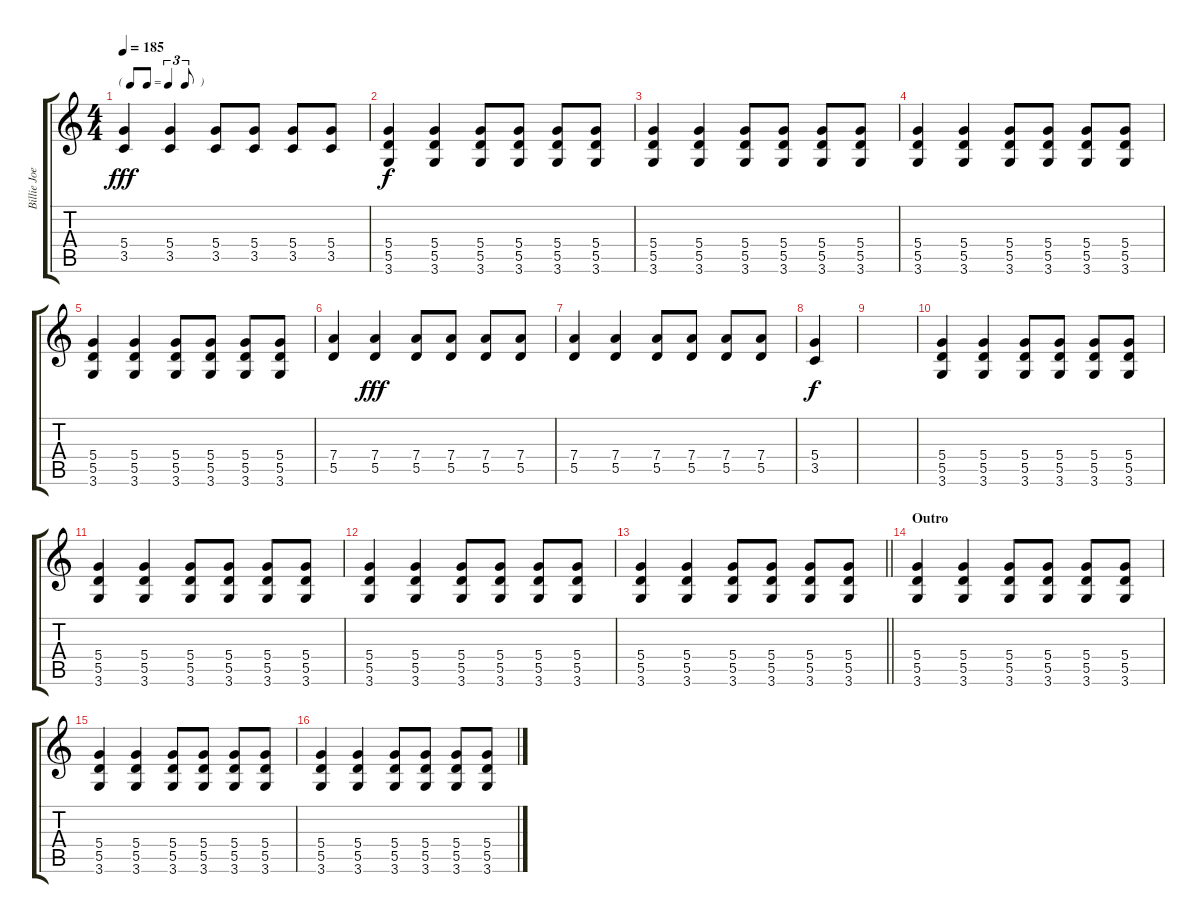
\track ("Billie Joe" "Billie Joe") {instrument distortionguitar}
\staff {score tabs}
\tuning (E4 B3 G3 D3 A2 E2) {hide}
\ts (4 4)
\tf triplet8th
\tempo 185
\clef g2
\ks c
(5.4 3.5).4{dy fff} (5.4 3.5).4 (5.4 3.5).8 (5.4 3.5).8 (5.4 3.5).8 (5.4 3.5).8 |
(5.4 5.5 3.6).4{dy f} (5.4 5.5 3.6).4 (5.4 5.5 3.6).8 (5.4 5.5 3.6).8 (5.4 5.5 3.6).8 (5.4 5.5 3.6).8 |
(5.4 5.5 3.6).4 (5.4 5.5 3.6).4 (5.4 5.5 3.6).8 (5.4 5.5 3.6).8 (5.4 5.5 3.6).8 (5.4 5.5 3.6).8 |
(5.4 5.5 3.6).4 (5.4 5.5 3.6).4 (5.4 5.5 3.6).8 (5.4 5.5 3.6).8 (5.4 5.5 3.6).8 (5.4 5.5 3.6).8 |
(5.4 5.5 3.6).4 (5.4 5.5 3.6).4 (5.4 5.5 3.6).8 (5.4 5.5 3.6).8 (5.4 5.5 3.6).8 (5.4 5.5 3.6).8 |
(7.4 5.5).4 (7.4 5.5).4{dy fff} (7.4 5.5).8 (7.4 5.5).8 (7.4 5.5).8 (7.4 5.5).8 |
(7.4 5.5).4 (7.4 5.5).4 (7.4 5.5).8 (7.4 5.5).8 (7.4 5.5).8 (7.4 5.5).8 |
(5.4 3.5).4{dy f} |
|
(5.4 5.5 3.6).4 (5.4 5.5 3.6).4 (5.4 5.5 3.6).8 (5.4 5.5 3.6).8 (5.4 5.5 3.6).8 (5.4 5.5 3.6).8 |
(5.4 5.5 3.6).4 (5.4 5.5 3.6).4 (5.4 5.5 3.6).8 (5.4 5.5 3.6).8 (5.4 5.5 3.6).8 (5.4 5.5 3.6).8 |
(5.4 5.5 3.6).4 (5.4 5.5 3.6).4 (5.4 5.5 3.6).8 (5.4 5.5 3.6).8 (5.4 5.5 3.6).8 (5.4 5.5 3.6).8 |
\barLineRight lightlight
(5.4 5.5 3.6).4 (5.4 5.5 3.6).4 (5.4 5.5 3.6).8 (5.4 5.5 3.6).8 (5.4 5.5 3.6).8 (5.4 5.5 3.6).8 |
\section ("" "Outro")
(5.4 5.5 3.6).4 (5.4 5.5 3.6).4 (5.4 5.5 3.6).8 (5.4 5.5 3.6).8 (5.4 5.5 3.6).8 (5.4 5.5 3.6).8 |
(5.4 5.5 3.6).4 (5.4 5.5 3.6).4 (5.4 5.5 3.6).8 (5.4 5.5 3.6).8 (5.4 5.5 3.6).8 (5.4 5.5 3.6).8 |
(5.4 5.5 3.6).4 (5.4 5.5 3.6).4 (5.4 5.5 3.6).8 (5.4 5.5 3.6).8 (5.4 5.5 3.6).8 (5.4 5.5 3.6).8
